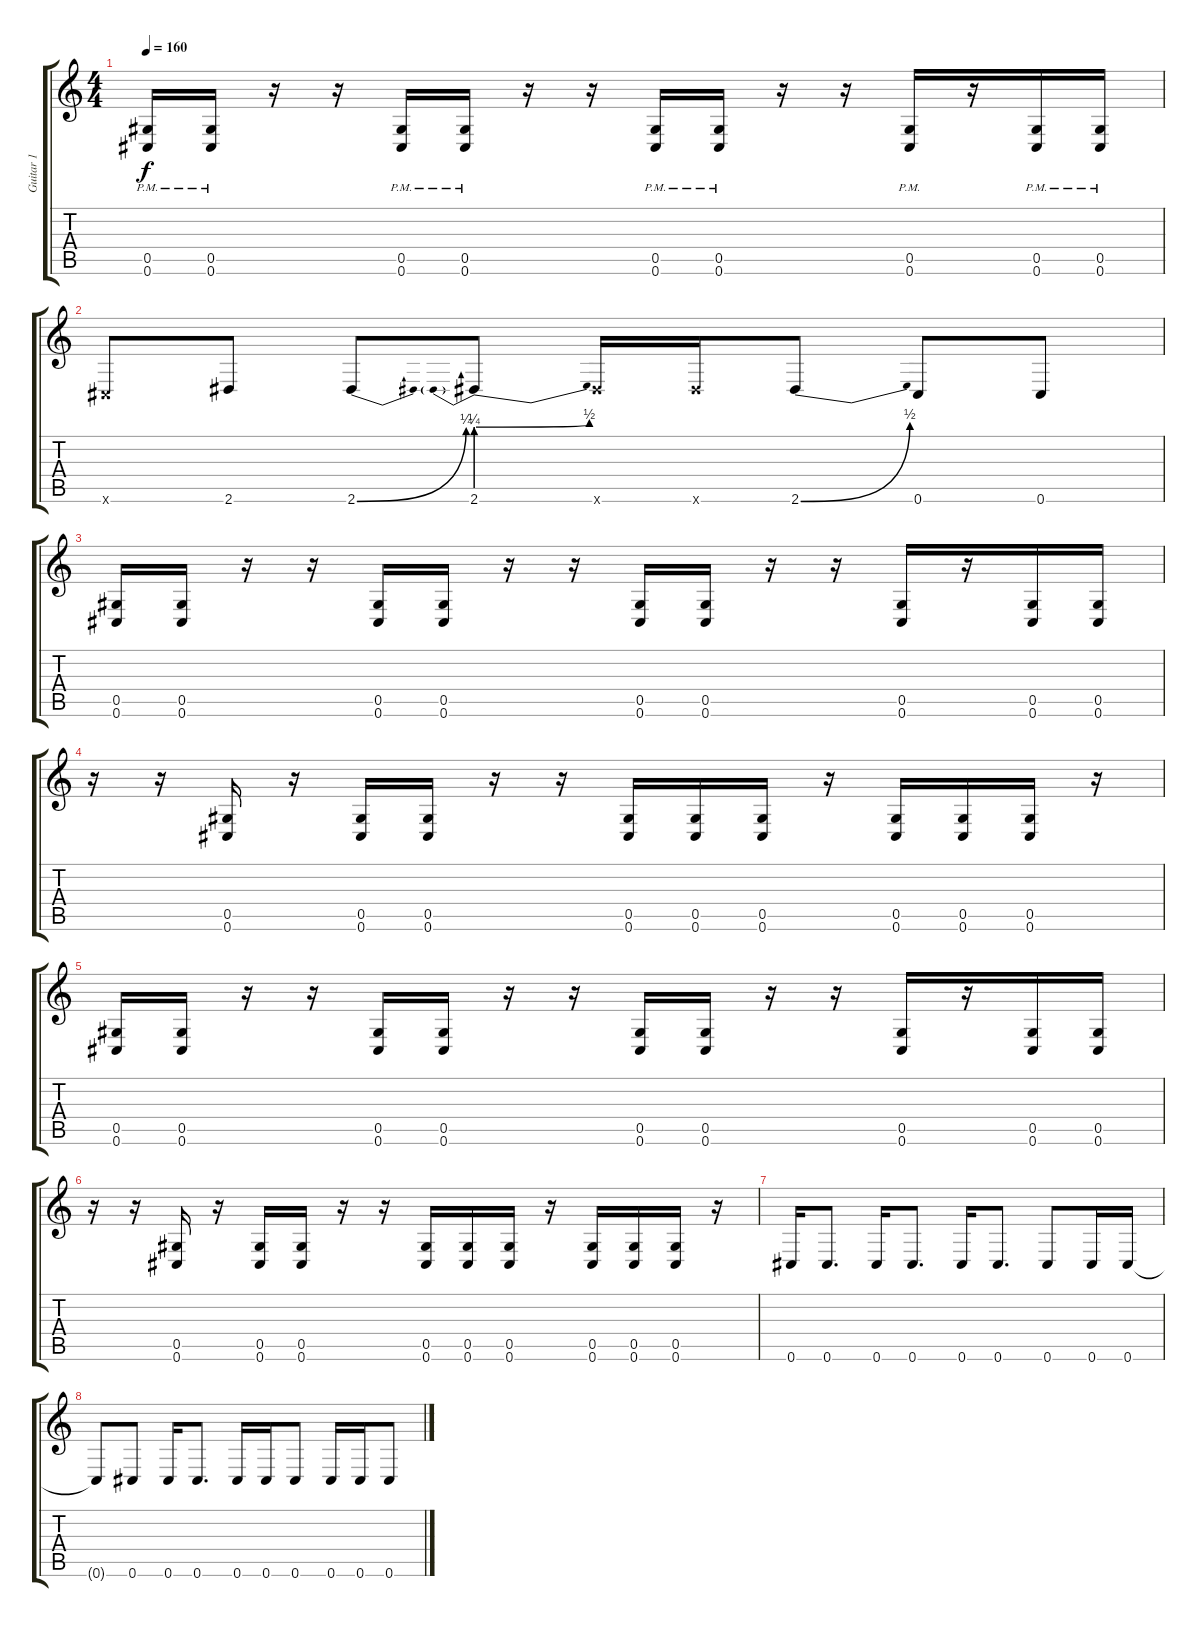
\track ("Guitar 1" "Guitar 1") {instrument distortionguitar}
\staff {score tabs}
\tuning (Eb4 Bb3 Gb3 Db3 Ab2 Db2) {hide}
\ts (4 4)
\tempo 160
\clef g2
\ks c
(0.5{pm} 0.6{pm}).16{dy f} (0.5{pm} 0.6{pm}).16 r.16 r.16 (0.5{pm} 0.6{pm}).16 (0.5{pm} 0.6{pm}).16 r.16 r.16 (0.5{pm} 0.6{pm}).16 (0.5{pm} 0.6{pm}).16 r.16 r.16 (0.5{pm} 0.6{pm}).16 r.16 (0.5{pm} 0.6{pm}).16 (0.5{pm} 0.6{pm}).16 |
0.6{x}.8 2.6.8 2.6{be (bend 0 0 60 1)}.8 2.6{be (prebendbend 0 1 60 2)}.8 2.6{x}.16 2.6{x}.16 2.6{be (bend 0 0 60 2)}.8 0.6.8 0.6.8 |
(0.5 0.6).16 (0.5 0.6).16 r.16 r.16 (0.5 0.6).16 (0.5 0.6).16 r.16 r.16 (0.5 0.6).16 (0.5 0.6).16 r.16 r.16 (0.5 0.6).16 r.16 (0.5 0.6).16 (0.5 0.6).16 |
r.16 r.16 (0.5 0.6).16 r.16 (0.5 0.6).16 (0.5 0.6).16 r.16 r.16 (0.5 0.6).16 (0.5 0.6).16 (0.5 0.6).16 r.16 (0.5 0.6).16 (0.5 0.6).16 (0.5 0.6).16 r.16 |
(0.5 0.6).16 (0.5 0.6).16 r.16 r.16 (0.5 0.6).16 (0.5 0.6).16 r.16 r.16 (0.5 0.6).16 (0.5 0.6).16 r.16 r.16 (0.5 0.6).16 r.16 (0.5 0.6).16 (0.5 0.6).16 |
r.16 r.16 (0.5 0.6).16 r.16 (0.5 0.6).16 (0.5 0.6).16 r.16 r.16 (0.5 0.6).16 (0.5 0.6).16 (0.5 0.6).16 r.16 (0.5 0.6).16 (0.5 0.6).16 (0.5 0.6).16 r.16 |
0.6.16 0.6.8{d} 0.6.16 0.6.8{d} 0.6.16 0.6.8{d} 0.6.8 0.6.16 0.6.16 |
0.6{t}.8 0.6.8 0.6.16 0.6.8{d} 0.6.16 0.6.16 0.6.8 0.6.16 0.6.16 0.6.8
